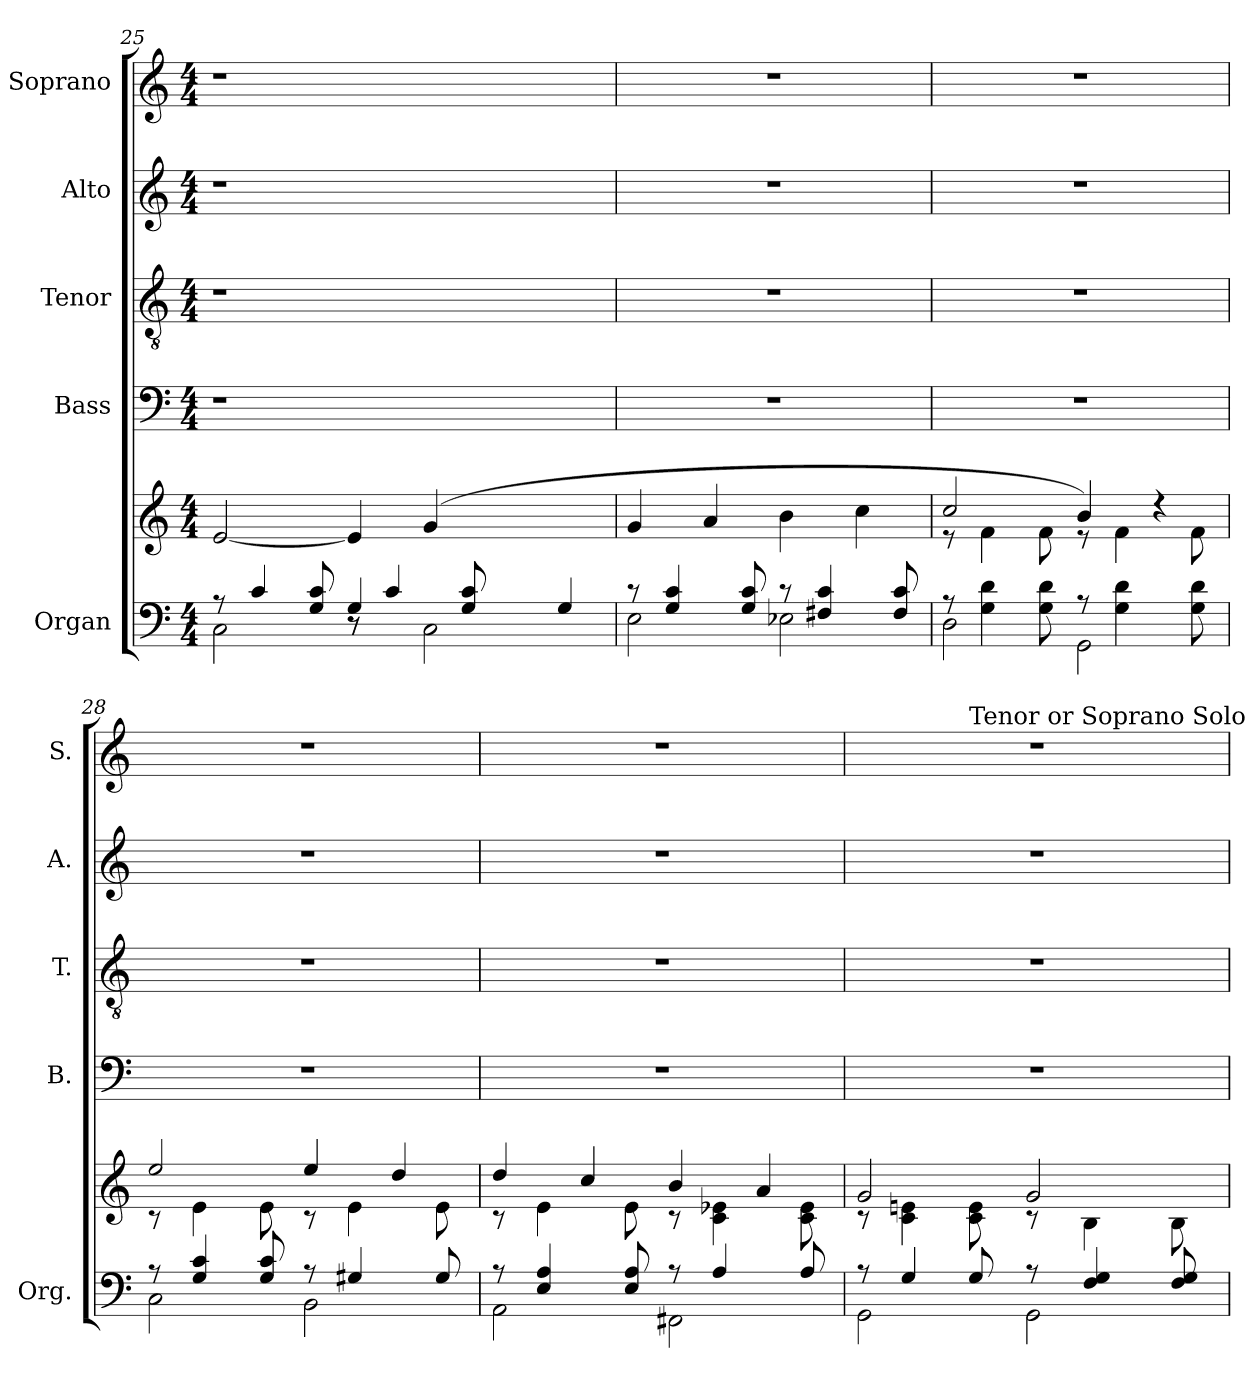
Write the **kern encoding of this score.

**kern	**kern	**kern	**kern	**kern	**kern
*part5	*part5	*part4	*part3	*part2	*part1
*staff6	*staff5	*staff4	*staff3	*staff2	*staff1
*I"Organ	*	*I"Bass	*I"Tenor	*I"Alto	*I"Soprano
*I'Org.	*	*I'B.	*I'T.	*I'A.	*I'S.
*clefF4	*clefG2	*clefF4	*clefGv2	*clefG2	*clefG2
*	*	*	*ITrd7c12	*	*
*k[]	*k[]	*k[]	*k[]	*k[]	*k[]
*C:	*C:	*C:	*C:	*C:	*C:
*M4/4	*M4/4	*M4/4	*M4/4	*M4/4	*M4/4
=25	=25	=25	=25	=25	=25
*^	*	*	*	*	*
*	*^	*	*	*	*	*
8ryy	8r	2Ci\	[2ei/	1r	1r	1r	1r
4ci/	4.ryy	.	.	.	.	.	.
8Gi/ 8ci	.	.	.	.	.	.	.
8r	8r	4Gi/	4ei/]	.	.	.	.
4ci/	2..ryy	.	.	.	.	.	.
.	.	2Ci\	(4gi/	.	.	.	.
8Gi/ 8ci	.	.	.	.	.	.	.
2ryy	.	.	2ryy	2ryy	2ryy	2ryy	2ryy
.	.	4Gi/	.	.	.	.	.
*	*v	*v	*	*	*	*	*
=26	=26	=26	=26	=26	=26	=26
8r	2Ei\	4gi/	1r	1r	1r	1r
4Gi/ 4ci	.	.	.	.	.	.
.	.	4ai/	.	.	.	.
8Gi/ 8ci	.	.	.	.	.	.
8r	2E-Xi\	4bi\	.	.	.	.
4F#Xi/ 4ci	.	.	.	.	.	.
.	.	4cci\	.	.	.	.
8F#i/ 8ci	.	.	.	.	.	.
=27	=27	=27	=27	=27	=27	=27
*	*	*^	*	*	*	*
8r	2Di\	2cci/	8r	1r	1r	1r	1r
4Gi\ 4di	.	.	4fi\	.	.	.	.
8Gi\ 8di	.	.	8fi\	.	.	.	.
8r	2GGi\	4bi/)	8r	.	.	.	.
4Gi\ 4di	.	.	4fi\	.	.	.	.
.	.	4r	.	.	.	.	.
8Gi\ 8di	.	.	8fi\	.	.	.	.
!!LO:LB:g=z
=28	=28	=28	=28	=28	=28	=28	=28
*	*	*	*	*k[]	*k[]	*k[]	*k[]
*	*	*	*	*C:	*C:	*C:	*C:
8r	2Ci\	2eei/	8r	1r	1r	1r	1r
4Gi/ 4ci	.	.	4ei\	.	.	.	.
8Gi/ 8ci	.	.	8ei\	.	.	.	.
8r	2BBi\	4eei/	8r	.	.	.	.
4G#Xi/	.	.	4ei\	.	.	.	.
.	.	4ddi/	.	.	.	.	.
8G#i/	.	.	8ei\	.	.	.	.
=29	=29	=29	=29	=29	=29	=29	=29
8r	2AAi\	4ddi/	8r	1r	1r	1r	1r
4Ei/ 4Ai	.	.	4ei\	.	.	.	.
.	.	4cci/	.	.	.	.	.
8Ei/ 8Ai	.	.	8ei\	.	.	.	.
8r	2FF#Xi\	4bi/	8r	.	.	.	.
4Ai/	.	.	4ci\ 4e-Xi	.	.	.	.
.	.	4ai/	.	.	.	.	.
8Ai/	.	.	8ci\ 8e-i	.	.	.	.
=30	=30	=30	=30	=30	=30	=30	=30
*	*	*	*	*	*	*	*^
8r	2GGi\	2gi/	8r	1r	1r	1r	1r	4.ryy
4Gi/	.	.	4ci\ 4eni	.	.	.	.	.
!	!	!	!	!	!	!	!	!LO:TX:a:t=Tenor or Soprano Solo
8Gi/	.	.	8ci\ 8ei	.	.	.	.	2ryy
8r	2GGi\	2gi/	8r	.	.	.	.	.
4Fi/ 4Gi	.	.	4Bi\	.	.	.	.	.
8Fi/ 8Gi	.	.	8Bi\	.	.	.	.	8ryy
*v	*v	*	*	*	*	*	*v	*v
*	*v	*v	*	*	*	*
=	=	=	=	=	=
*-	*-	*-	*-	*-	*-
